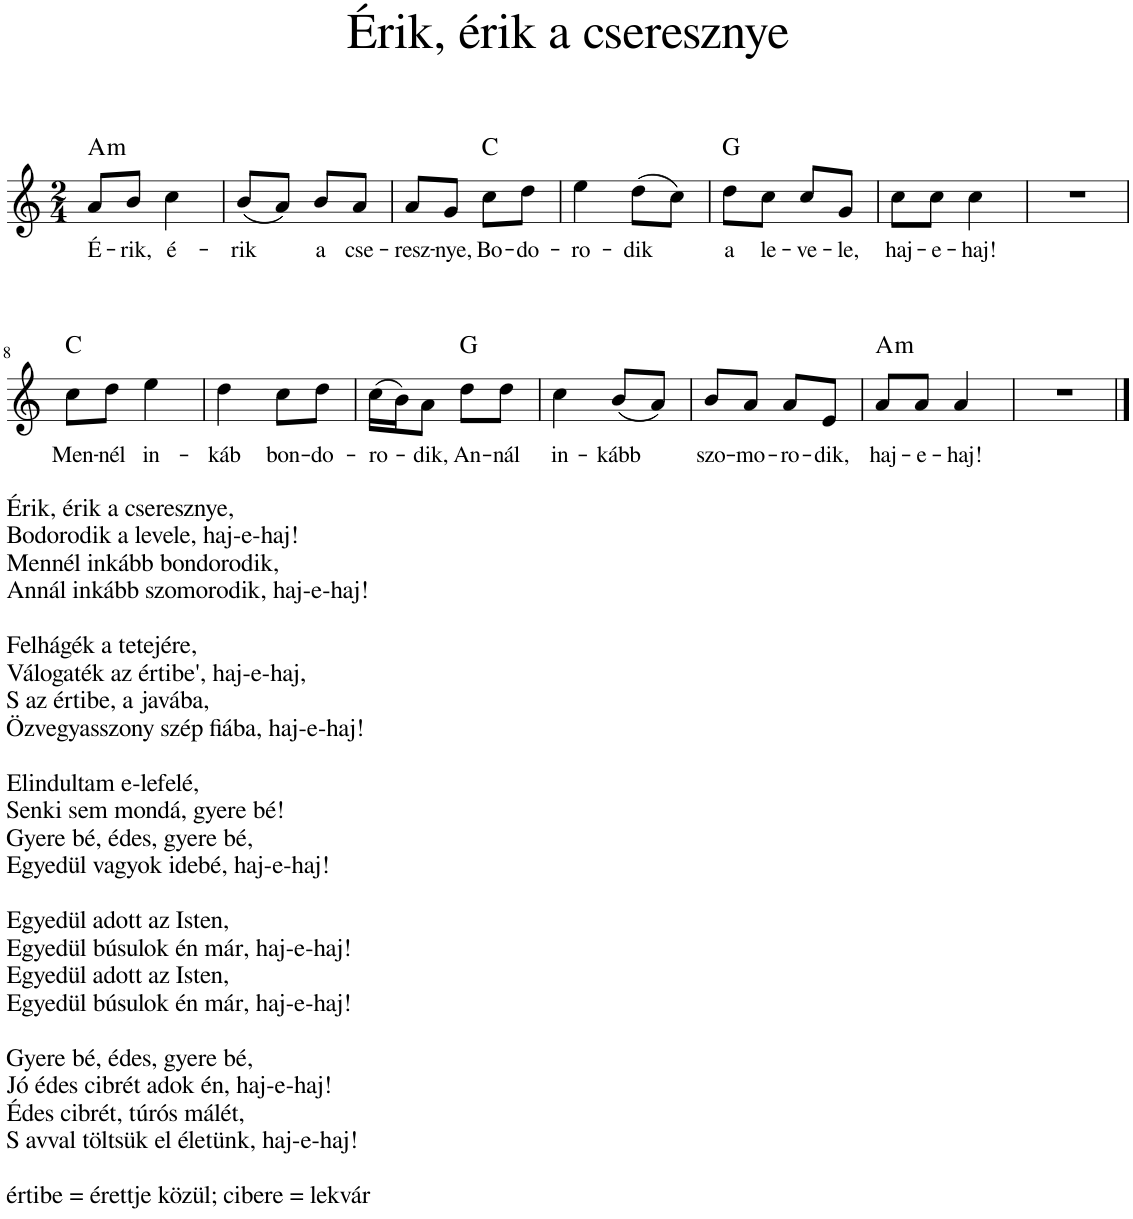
**kern	**text	**harte
*part1	*part1	*part1
*staff1	*staff1	*
*I"Piano	*	*
*I'Pno.	*	*
*clefG2	*	*
*k[]	*	*
*M2/4	*	*
=1	=1	=1
!	!LO:LY:b	!LO:H:kt=m
8a/L	É-	A:min
!	!LO:LY:b	!
8b/J	-rik,	.
!	!LO:LY:b	!
4cc\	é-	.
=2	=2	=2
!	!LO:LY:b	!
(8b/L	-rik	.
8a/J)	.	.
!	!LO:LY:b	!
8b/L	a	.
!	!LO:LY:b	!
8a/J	cse-	.
=3	=3	=3
!	!LO:LY:b	!
8a/L	-resz-	.
!	!LO:LY:b	!
8g/J	-nye,	.
!	!LO:LY:b	!
8cc\L	Bo-	C:maj
!	!LO:LY:b	!
8dd\J	-do-	.
=4	=4	=4
!	!LO:LY:b	!
4ee\	-ro-	.
!	!LO:LY:b	!
(8dd\L	-dik	.
8cc\J)	.	.
=5	=5	=5
!	!LO:LY:b	!
8dd\L	a	G:maj
!	!LO:LY:b	!
8cc\J	le-	.
!	!LO:LY:b	!
8cc/L	-ve-	.
!	!LO:LY:b	!
8g/J	-le,	.
=6	=6	=6
!	!LO:LY:b	!
8cc\L	haj-	.
!	!LO:LY:b	!
8cc\J	-e-	.
!	!LO:LY:b	!
4cc\	-haj!	.
=7	=7	=7
2r	.	.
!!LO:LB:g=z
=8	=8	=8
!LO:TX:b:t=Érik, érik a cseresznye,	!	!
!LO:TX:b:t=Bodorodik a levele, haj-e-haj!	!	!
!LO:TX:b:t=Mennél inkább bondorodik,	!	!
!LO:TX:b:t=Annál inkább szomorodik, haj-e-haj!	!	!
!LO:TX:b:t=Felhágék a tetejére,	!	!
!LO:TX:b:t=Válogaték az értibe', haj-e-haj,	!	!
!LO:TX:b:t=S az értibe, a javába,	!	!
!LO:TX:b:t=Özvegyasszony szép fiába, haj-e-haj!	!	!
!LO:TX:b:t=Elindultam e-lefelé,	!	!
!LO:TX:b:t=Senki sem mondá, gyere bé!	!	!
!LO:TX:b:t=Gyere bé, édes, gyere bé,	!	!
!LO:TX:b:t=Egyedül vagyok idebé, haj-e-haj!	!	!
!LO:TX:b:t=Egyedül adott az Isten,	!	!
!LO:TX:b:t=Egyedül búsulok én már, haj-e-haj!	!	!
!LO:TX:b:t=Egyedül adott az Isten,	!	!
!LO:TX:b:t=Egyedül búsulok én már, haj-e-haj!	!	!
!LO:TX:b:t=Gyere bé, édes, gyere bé,	!	!
!LO:TX:b:t=Jó édes cibrét adok én, haj-e-haj!	!	!
!LO:TX:b:t=Édes cibrét, túrós málét,	!	!
!LO:TX:b:t=S avval töltsük el életünk, haj-e-haj!	!	!
!LO:TX:b:t=értibe = érettje közül; cibere = lekvár	!	!
!	!LO:LY:b	!
8cc\L	Men-	C:maj
!	!LO:LY:b	!
8dd\J	-nél	.
!	!LO:LY:b	!
4ee\	in-	.
=9	=9	=9
!	!LO:LY:b	!
4dd\	-káb	.
!	!LO:LY:b	!
8cc\L	bon-	.
!	!LO:LY:b	!
8dd\J	-do-	.
=10	=10	=10
!	!LO:LY:b	!
(16cc\LL	-ro-	.
16b\J)	.	.
!	!LO:LY:b	!
8a\J	-dik,	.
!	!LO:LY:b	!
8dd\L	An-	G:maj
!	!LO:LY:b	!
8dd\J	-nál	.
=11	=11	=11
!	!LO:LY:b	!
4cc\	in-	.
!	!LO:LY:b	!
(8b/L	-kább	.
8a/J)	.	.
=12	=12	=12
!	!LO:LY:b	!
8b/L	szo-	.
!	!LO:LY:b	!
8a/J	-mo-	.
!	!LO:LY:b	!
8a/L	-ro-	.
!	!LO:LY:b	!
8e/J	-dik,	.
=13	=13	=13
!	!LO:LY:b	!LO:H:kt=m
8a/L	haj-	A:min
!	!LO:LY:b	!
8a/J	-e-	.
!	!LO:LY:b	!
4a/	-haj!	.
=14	=14	=14
2r	.	.
==	==	==
*-	*-	*-
